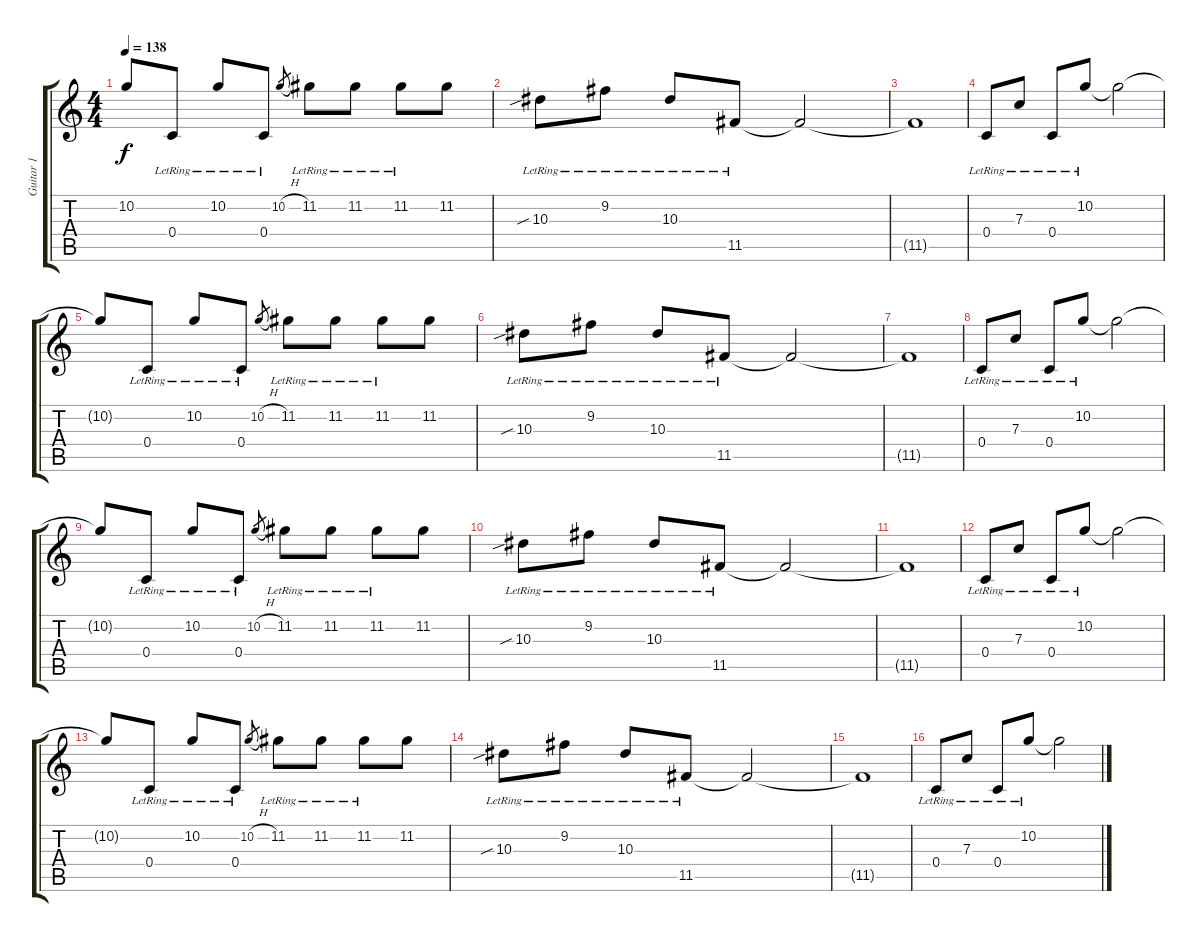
\track ("Guitar 1" "Guitar 1") {instrument distortionguitar}
\staff {score tabs}
\tuning (D4 A3 F3 C3 G2 C2) {hide}
\ts (4 4)
\tempo 138
\clef g2
\ks c
10.2{t}.8{dy f} 0.4{lr}.8 10.2{lr}.8 0.4{lr}.8 10.2{h}.8{gr} 11.2{lr}.8 11.2{lr}.8 11.2{lr}.8 11.2.8 |
10.3{sib lr}.8 9.2{lr}.8 10.3{lr}.8 11.5{lr}.8 11.5{t}.2 |
11.5{t}.1 |
0.4{lr}.8 7.3{lr}.8 0.4{lr}.8 10.2{lr}.8 10.2{t}.2 |
10.2{t}.8 0.4{lr}.8 10.2{lr}.8 0.4{lr}.8 10.2{h}.8{gr} 11.2{lr}.8 11.2{lr}.8 11.2{lr}.8 11.2.8 |
10.3{sib lr}.8 9.2{lr}.8 10.3{lr}.8 11.5{lr}.8 11.5{t}.2 |
11.5{t}.1 |
0.4{lr}.8 7.3{lr}.8 0.4{lr}.8 10.2{lr}.8 10.2{t}.2 |
10.2{t}.8 0.4{lr}.8 10.2{lr}.8 0.4{lr}.8 10.2{h}.8{gr} 11.2{lr}.8 11.2{lr}.8 11.2{lr}.8 11.2.8 |
10.3{sib lr}.8 9.2{lr}.8 10.3{lr}.8 11.5{lr}.8 11.5{t}.2 |
11.5{t}.1 |
0.4{lr}.8 7.3{lr}.8 0.4{lr}.8 10.2{lr}.8 10.2{t}.2 |
10.2{t}.8 0.4{lr}.8 10.2{lr}.8 0.4{lr}.8 10.2{h}.8{gr} 11.2{lr}.8 11.2{lr}.8 11.2{lr}.8 11.2.8 |
10.3{sib lr}.8 9.2{lr}.8 10.3{lr}.8 11.5{lr}.8 11.5{t}.2 |
11.5{t}.1 |
0.4{lr}.8 7.3{lr}.8 0.4{lr}.8 10.2{lr}.8 10.2{t}.2
